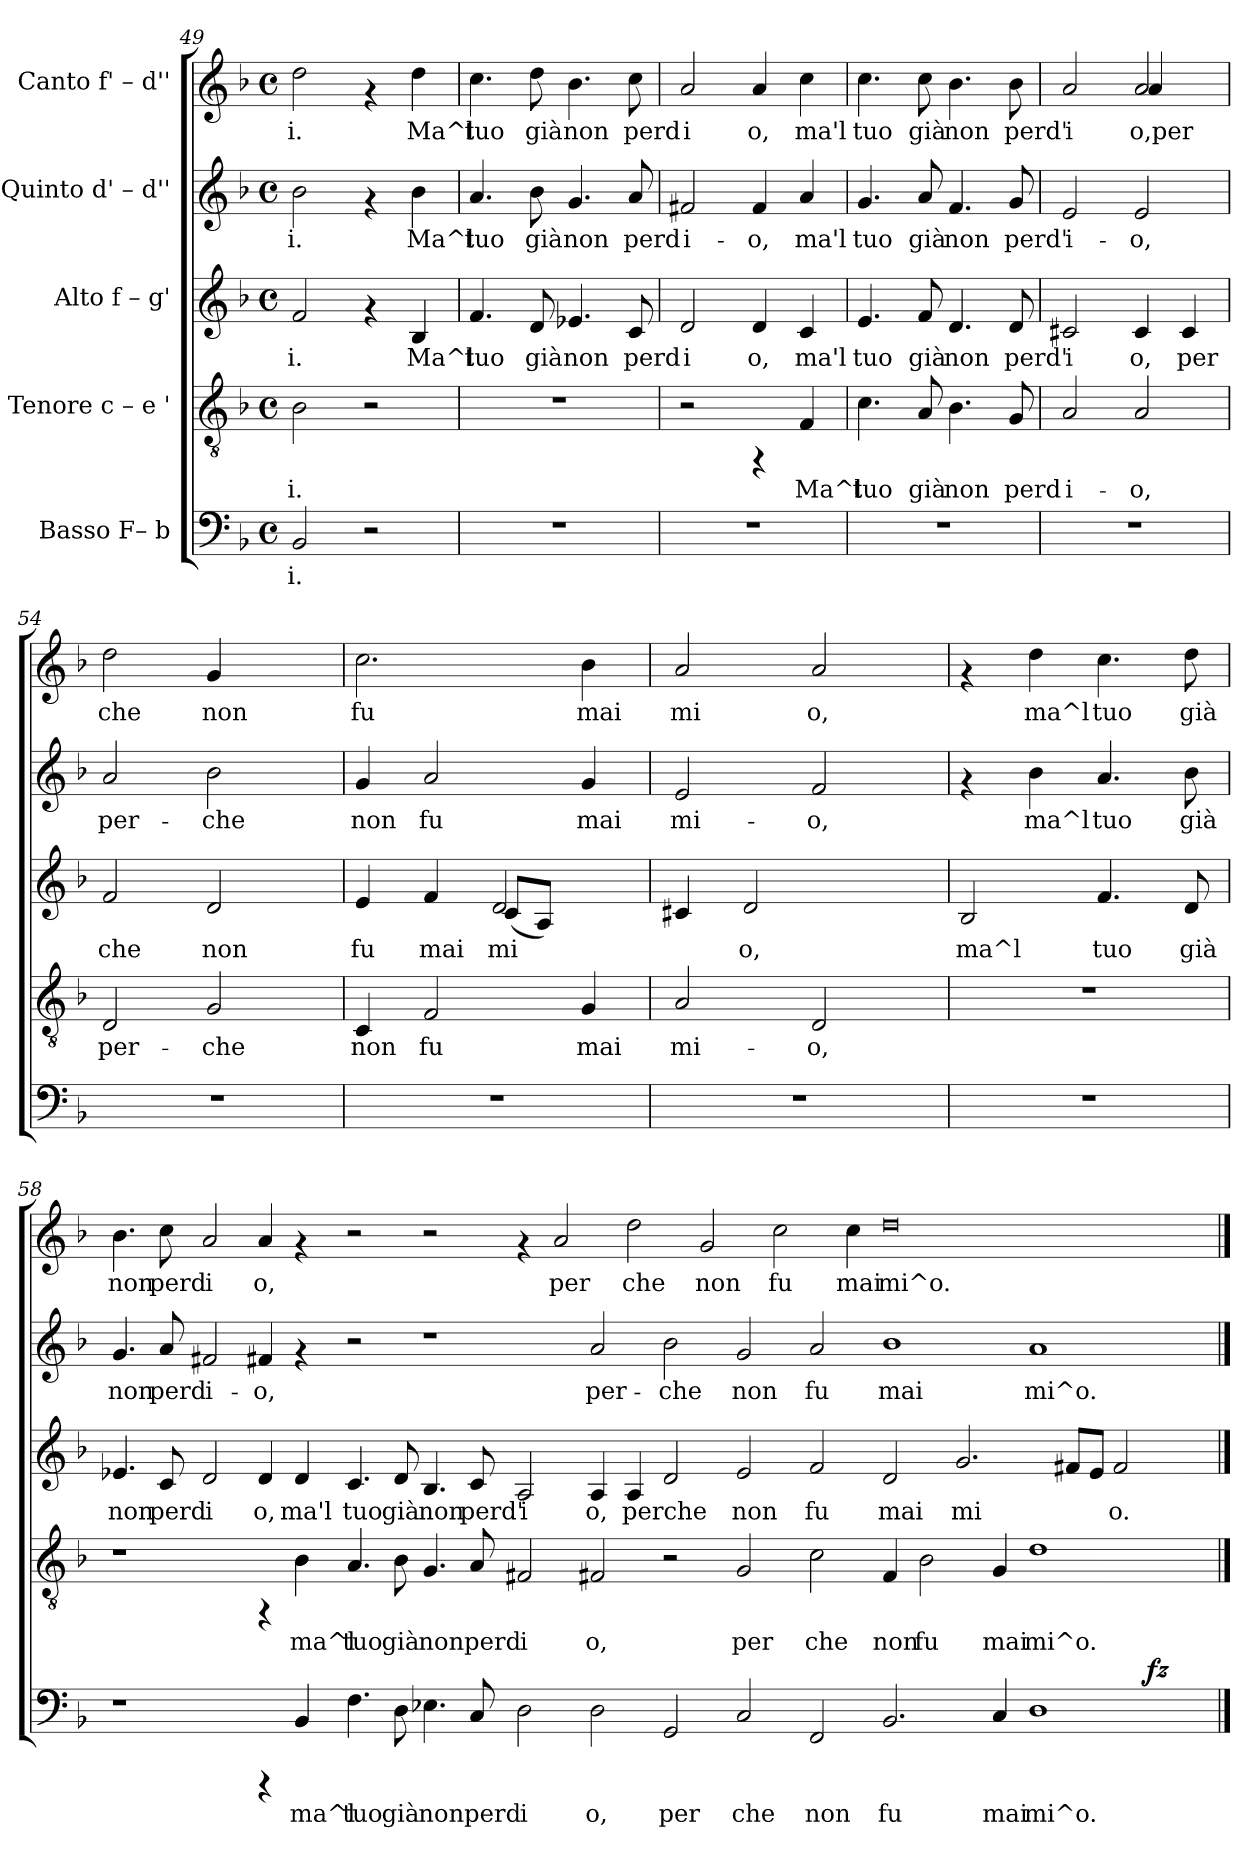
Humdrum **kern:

**kern	**text	**dynam	**kern	**text	**kern	**text	**dynam	**kern	**text	**kern	**text
*part5	*part5	*part5	*part4	*part4	*part3	*part3	*part3	*part2	*part2	*part1	*part1
*staff5	*staff5	*staff5	*staff4	*staff4	*staff3	*staff3	*staff3	*staff2	*staff2	*staff1	*staff1
*I"Basso  F– b	*	*	*I"Tenore  c – e '	*	*I"Alto  f – g'	*	*	*I"Quinto  d' – d''	*	*I"Canto  f' – d''	*
*clefF4	*	*	*clefGv2	*	*clefG2	*	*	*clefG2	*	*clefG2	*
*k[b-]	*	*	*k[b-]	*	*k[b-]	*	*	*k[b-]	*	*k[b-]	*
*F:	*	*	*F:	*	*F:	*	*	*F:	*	*F:	*
*M4/4	*	*	*M4/4	*	*M4/4	*	*	*M4/4	*	*M4/4	*
*met(c)	*	*	*met(c)	*	*met(c)	*	*	*met(c)	*	*met(c)	*
=49	=49	=49	=49	=49	=49	=49	=49	=49	=49	=49	=49
!	!LO:LY:b:cj	!	!	!LO:LY:b:cj	!	!LO:LY:b:cj	!	!	!LO:LY:b:rj	!	!LO:LY:b:rj
2BB-/	i.	.	2B-\	i.	2f/	i.	.	2b-\	i.	2dd\	i.
2r	.	.	2r	.	4rf	.	.	4rf	.	4rf	.
!	!	!	!	!	!	!LO:LY:b:cj	!	!	!LO:LY:b:rj	!	!LO:LY:b:rj
.	.	.	.	.	4B-/	Ma^l	.	4b-\	Ma^l	4dd\	Ma^l
=50	=50	=50	=50	=50	=50	=50	=50	=50	=50	=50	=50
!	!	!	!	!	!	!LO:LY:b:cj	!	!	!LO:LY:b:rj	!	!LO:LY:b:rj
1r	.	.	1r	.	4.f/	tuo	.	4.a/	tuo	4.cc\	tuo
!	!	!	!	!	!	!LO:LY:b:cj	!	!	!LO:LY:b:rj	!	!LO:LY:b:rj
.	.	.	.	.	8d/	già	.	8b-\	già	8dd\	già
!	!	!	!	!	!	!LO:LY:b:cj	!	!	!LO:LY:b:rj	!	!LO:LY:b:rj
.	.	.	.	.	4.e-X/	non	.	4.g/	non	4.b-\	non
!	!	!	!	!	!	!LO:LY:b:cj	!	!	!LO:LY:b:rj	!	!LO:LY:b:rj
.	.	.	.	.	8c/	perd	.	8a/	perd	8cc\	perd
!!LO:LB:g=z
=51	=51	=51	=51	=51	=51	=51	=51	=51	=51	=51	=51
!	!	!	!	!	!	!LO:LY:b:cj	!	!	!LO:LY:b:rj	!	!LO:LY:b:rj
1r	.	.	2r	.	2d/	i	.	2f#X/	i-	2a/	i
!	!	!	!	!	!	!LO:LY:b:cj	!	!	!LO:LY:b:rj	!	!LO:LY:b:rj
.	.	.	4rFF	.	4d/	o,	.	4f#/	-o,	4a/	o,
!	!	!	!	!LO:LY:b:cj	!	!LO:LY:b:cj	!	!	!LO:LY:b:rj	!	!LO:LY:b:rj
.	.	.	4F/	Ma^l	4c/	ma'l	.	4a/	ma'l	4cc\	ma'l
=52	=52	=52	=52	=52	=52	=52	=52	=52	=52	=52	=52
!	!	!	!	!LO:LY:b:cj	!	!LO:LY:b:cj	!	!	!LO:LY:b:rj	!	!LO:LY:b:rj
1r	.	.	4.c\	tuo	4.e/	tuo	.	4.g/	tuo	4.cc\	tuo
!	!	!	!	!LO:LY:b:cj	!	!LO:LY:b:cj	!	!	!LO:LY:b:rj	!	!LO:LY:b:rj
.	.	.	8A/	già	8f/	già	.	8a/	già	8cc\	già
!	!	!	!	!LO:LY:b:cj	!	!LO:LY:b:cj	!	!	!LO:LY:b:rj	!	!LO:LY:b:rj
.	.	.	4.B-\	non	4.d/	non	.	4.f/	non	4.b-\	non
!	!	!	!	!LO:LY:b:cj	!	!LO:LY:b:cj	!	!	!LO:LY:b:rj	!	!LO:LY:b:rj
.	.	.	8G/	perd	8d/	perd'	.	8g/	perd'	8b-\	perd'
=53	=53	=53	=53	=53	=53	=53	=53	=53	=53	=53	=53
!	!	!	!	!LO:LY:b:cj	!	!LO:LY:b:cj	!	!	!LO:LY:b:rj	!	!LO:LY:b:rj
*	*	*	*	*	*	*	*	*	*	*^	*
1r	.	.	2A/	i-	2c#X/	i	.	2e/	i-	2a/	2ryy	i
!	!	!	!	!LO:LY:b:cj	!	!LO:LY:b:cj	!	!	!LO:LY:b:rj	!	!	!LO:LY:b:rj
.	.	.	2A/	-o,	4c#/	o,	.	2e/	-o,	2a/	4a/	o,per
!	!	!	!	!	!	!LO:LY:b:cj	!	!	!	!	!	!
.	.	.	.	.	4c#/	per	.	.	.	.	4ryy	.
=54	=54	=54	=54	=54	=54	=54	=54	=54	=54	=54	=54	=54
!	!	!	!	!LO:LY:b:cj	!	!LO:LY:b:cj	!	!	!LO:LY:b:rj	!	!	!LO:LY:b:rj
*	*	*	*	*	*	*	*	*	*	*v	*v	*
1r	.	.	2D/	per-	2f/	che	.	2a/	per-	2dd\	che
!	!	!	!	!LO:LY:b:cj	!	!LO:LY:b:cj	!	!	!LO:LY:b:rj	!	!LO:LY:b:rj
.	.	.	2G/	-che	2d/	non	.	2b-\	-che	4g/	non
.	.	.	.	.	.	.	.	.	.	4ryy	.
=55	=55	=55	=55	=55	=55	=55	=55	=55	=55	=55	=55
!	!	!	!	!LO:LY:b:cj	!	!LO:LY:b:cj	!	!	!LO:LY:b:rj	!	!LO:LY:b:rj
*	*	*	*	*	*^	*	*	*	*	*	*
1r	.	.	4C/	non	4e/	2ryy	fu	.	4g/	non	2.cc\	fu
!	!	!	!	!LO:LY:b:cj	!	!	!LO:LY:b:cj	!	!	!LO:LY:b:rj	!	!
.	.	.	2F/	fu	4f/	.	mai	.	2a/	fu	.	.
!	!	!	!	!	!	!	!LO:LY:b:cj	!	!	!	!	!
.	.	.	.	.	2d/	(<8c/L	mi	.	.	.	.	.
!	!	!	!	!	!	!	!LO:LY:b:cj	!	!	!	!	!
.	.	.	.	.	.	8A/J)	.	.	.	.	.	.
!	!	!	!	!LO:LY:b:cj	!	!	!	!	!	!LO:LY:b:rj	!	!LO:LY:b:rj
.	.	.	4G/	mai	.	4ryy	.	.	4g/	mai	4b-\	mai
=56	=56	=56	=56	=56	=56	=56	=56	=56	=56	=56	=56	=56
!	!	!	!	!LO:LY:b:cj	!	!	!LO:LY:b:cj	!	!	!LO:LY:b:rj	!	!LO:LY:b:rj
*	*	*	*	*	*v	*v	*	*	*	*	*	*
1r	.	.	2A/	mi-	4c#X/	.	.	2e/	mi-	2a/	mi
!	!	!	!	!	!	!LO:LY:b:cj	!	!	!	!	!
.	.	.	.	.	2d/	o,	.	.	.	.	.
!	!	!	!	!LO:LY:b:cj	!	!	!	!	!LO:LY:b:rj	!	!LO:LY:b:rj
.	.	.	2D/	-o,	.	.	.	2f/	-o,	2a/	o,
.	.	.	.	.	4ryy	.	.	.	.	.	.
=57	=57	=57	=57	=57	=57	=57	=57	=57	=57	=57	=57
!	!	!	!	!	!	!LO:LY:b:cj	!	!	!	!	!
1r	.	.	1r	.	2B-/	ma^l	.	4rf	.	4rf	.
!	!	!	!	!	!	!	!	!	!LO:LY:b:rj	!	!LO:LY:b:rj
.	.	.	.	.	.	.	.	4b-\	ma^l	4dd\	ma^l
!	!	!	!	!	!	!LO:LY:b:cj	!	!	!LO:LY:b:rj	!	!LO:LY:b:rj
.	.	.	.	.	4.f/	tuo	.	4.a/	tuo	4.cc\	tuo
!	!	!	!	!	!	!LO:LY:b:cj	!	!	!LO:LY:b:rj	!	!LO:LY:b:rj
.	.	.	.	.	8d/	già	.	8b-\	già	8dd\	già
!!LO:PB:g=z
=58	=58	=58	=58	=58	=58	=58	=58	=58	=58	=58	=58
!	!	!	!	!	!	!LO:LY:b:cj	!	!	!LO:LY:b:rj	!	!LO:LY:b:rj
*^	*	*	*	*	*^	*	*	*	*	*	*
1r	1ryy	.	.	1r	.	4.e-X/	1ryy	non	.	4.g/	non	4.b-\	non
!	!	!	!	!	!	!	!	!LO:LY:b:cj	!	!	!LO:LY:b:rj	!	!LO:LY:b:rj
.	.	.	.	.	.	8c/	.	perd	.	8a/	perd	8cc\	perd
!	!	!	!	!	!	!	!	!LO:LY:b:cj	!	!	!LO:LY:b:rj	!	!LO:LY:b:rj
.	.	.	.	.	.	2d/	.	i	.	2f#X/	i-	2a/	i
!	!	!	!	!	!	!	!	!LO:LY:b:cj	!	!	!LO:LY:b:rj	!	!LO:LY:b:rj
4rCCC	1ryy	.	.	4rFF	.	4d/	1ryy	o,	.	4f#X/	-o,	4a/	o,
!	!	!LO:LY:b:cj	!	!	!LO:LY:b:cj	!	!	!LO:LY:b:cj	!	!	!	!	!
4BB-/	.	ma^l	.	4B-\	ma^l	4d/	.	ma'l	.	4rf	.	4rf	.
!	!	!LO:LY:b:cj	!	!	!LO:LY:b:cj	!	!	!LO:LY:b:cj	!	!	!	!	!
4.F\	.	tuo	.	4.A/	tuo	4.c/	.	tuo	.	2r	.	2r	.
!	!	!LO:LY:b:cj	!	!	!LO:LY:b:cj	!	!	!LO:LY:b:cj	!	!	!	!	!
8D\	.	già	.	8B-\	già	8d/	.	già	.	.	.	.	.
!	!	!LO:LY:b:cj	!	!	!LO:LY:b:cj	!	!	!LO:LY:b:cj	!	!	!	!	!
4.E-X\	1ryy	non	.	4.G/	non	4.B-/	1ryy	non	.	1r	.	2r	.
!	!	!LO:LY:b:cj	!	!	!LO:LY:b:cj	!	!	!LO:LY:b:cj	!	!	!	!	!
8C/	.	perd	.	8A/	perd	8c/	.	perd'	.	.	.	.	.
!	!	!LO:LY:b:cj	!	!	!LO:LY:b:cj	!	!	!LO:LY:b:cj	!	!	!	!	!
2D\	.	i	.	2F#X/	i	2A/	.	i	.	.	.	4rf	.
!	!	!	!	!	!	!	!	!	!	!	!	!	!LO:LY:b:rj
.	.	.	.	.	.	.	.	.	.	.	.	2a/	per
!	!	!LO:LY:b:cj	!	!	!LO:LY:b:cj	!	!	!LO:LY:b:cj	!	!	!LO:LY:b:rj	!	!
2D\	1ryy	o,	.	2F#X/	o,	4A/	1ryy	o,	.	2a/	per-	.	.
!	!	!	!	!	!	!	!	!LO:LY:b:cj	!	!	!	!	!LO:LY:b:rj
.	.	.	.	.	.	4A/	.	perche	.	.	.	2dd\	che
!	!	!LO:LY:b:cj	!	!	!	!	!	!LO:LY:b:cj	!	!	!LO:LY:b:rj	!	!
2GG/	.	per	.	2r	.	2d/	.	.	.	2b-\	-che	.	.
!	!	!	!	!	!	!	!	!	!	!	!	!	!LO:LY:b:rj
.	.	.	.	.	.	.	.	.	.	.	.	2g/	non
!	!	!LO:LY:b:cj	!	!	!LO:LY:b:cj	!	!	!LO:LY:b:cj	!	!	!LO:LY:b:rj	!	!
2C/	1ryy	che	.	2G/	per	2e-/	1ryy	non	.	2g/	non	.	.
!	!	!	!	!	!	!	!	!	!	!	!	!	!LO:LY:b:rj
.	.	.	.	.	.	.	.	.	.	.	.	2cc\	fu
!	!	!LO:LY:b:cj	!	!	!LO:LY:b:cj	!	!	!LO:LY:b:cj	!	!	!LO:LY:b:rj	!	!
2FF/	.	non	.	2c\	che	2f/	.	fu	.	2a/	fu	.	.
!	!	!	!	!	!	!	!	!	!	!	!	!	!LO:LY:b:rj
.	.	.	.	.	.	.	.	.	.	.	.	4cc\	mai
!	!	!LO:LY:b:cj	!	!	!LO:LY:b:cj	!	!	!LO:LY:b:cj	!	!	!LO:LY:b:rj	!	!LO:LY:b:rj
2.BB-/	1ryy	fu	.	4F#/	non	2d/	1ryy	mai	.	1b-	mai	0dd	mi^o.
!	!	!	!	!	!LO:LY:b:cj	!	!	!	!	!	!	!	!
.	.	.	.	2B-\	fu	.	.	.	.	.	.	.	.
!	!	!	!	!	!	!	!	!LO:LY:b:cj	!	!	!	!	!
.	.	.	.	.	.	2.g/	.	mi	.	.	.	.	.
!	!	!LO:LY:b:cj	!	!	!LO:LY:b:cj	!	!	!	!	!	!	!	!
4C/	.	mai	.	4G/	mai	.	.	.	.	.	.	.	.
!	!	!LO:LY:b:cj	!	!	!LO:LY:b:cj	!	!	!	!	!	!LO:LY:b:rj	!	!
1D	2ryy	mi^o.	.	1d	mi^o.	.	2ryy	.	.	1a	mi^o.-	.	.
!	!	!	!	!	!	!	!	!LO:LY:b:cj	!	!	!	!	!
.	.	.	.	.	.	8f#X/L	.	.	.	.	.	.	.
!	!	!	!	!	!	!	!	!LO:LY:b:cj	!	!	!	!	!
.	.	.	.	.	.	8e-/J	.	.	.	.	.	.	.
!	!	!	!	!	!	!	!	!LO:LY:b:cj	!	!	!	!	!
.	8ryy	.	.	.	.	2f#/	8...ryy	o.	.	.	.	.	.
.	32ryy	.	.	.	.	.	.	.	.	.	.	.	.
!	!	!	!LO:DY:b	!	!	!	!	!	!	!	!	!	!
.	4ryy	.	fz	.	.	.	.	.	.	.	.	.	.
!	!	!	!	!	!	!	!	!	!LO:DY:a	!	!	!	!
!	!	!	!	!	!	!	!	!	!LO:DY:n=1:b	!	!	!	!
.	.	.	.	.	.	.	4ryy	.	fz fz	.	.	.	.
.	16.ryy	.	.	.	.	.	.	.	.	.	.	.	.
.	.	.	.	.	.	.	64ryy	.	.	.	.	.	.
*v	*v	*	*	*	*	*v	*v	*	*	*	*	*	*
==	==	==	==	==	==	==	==	==	==	==	==
*-	*-	*-	*-	*-	*-	*-	*-	*-	*-	*-	*-
